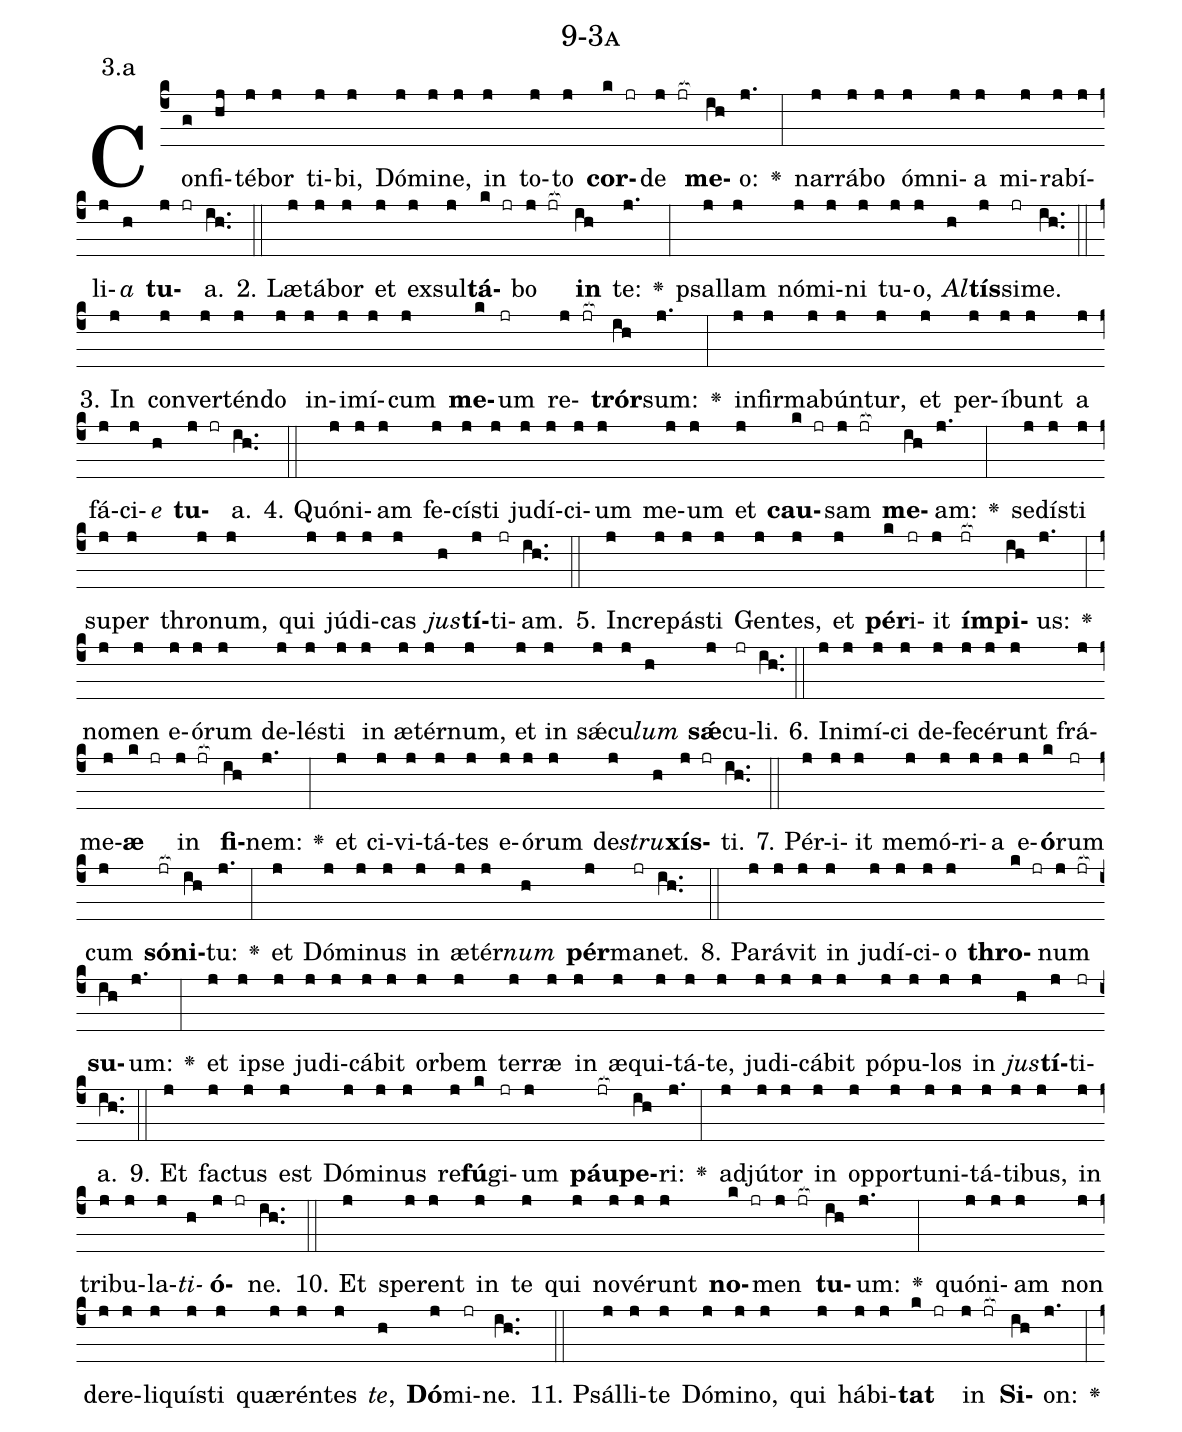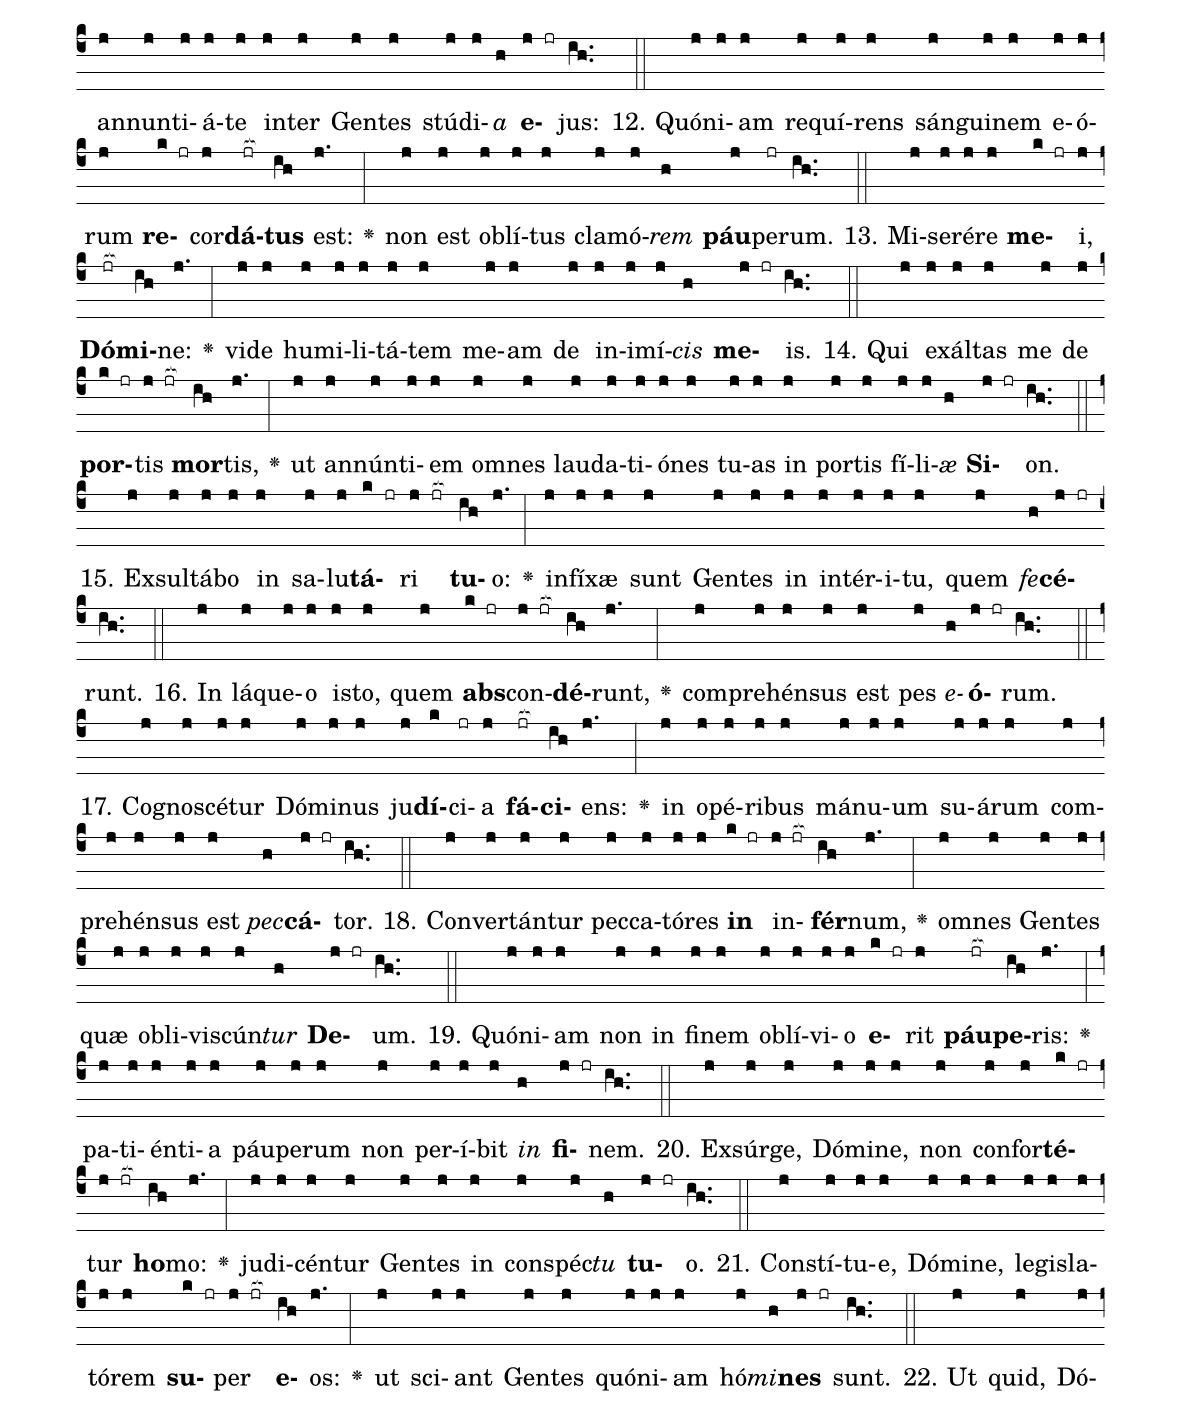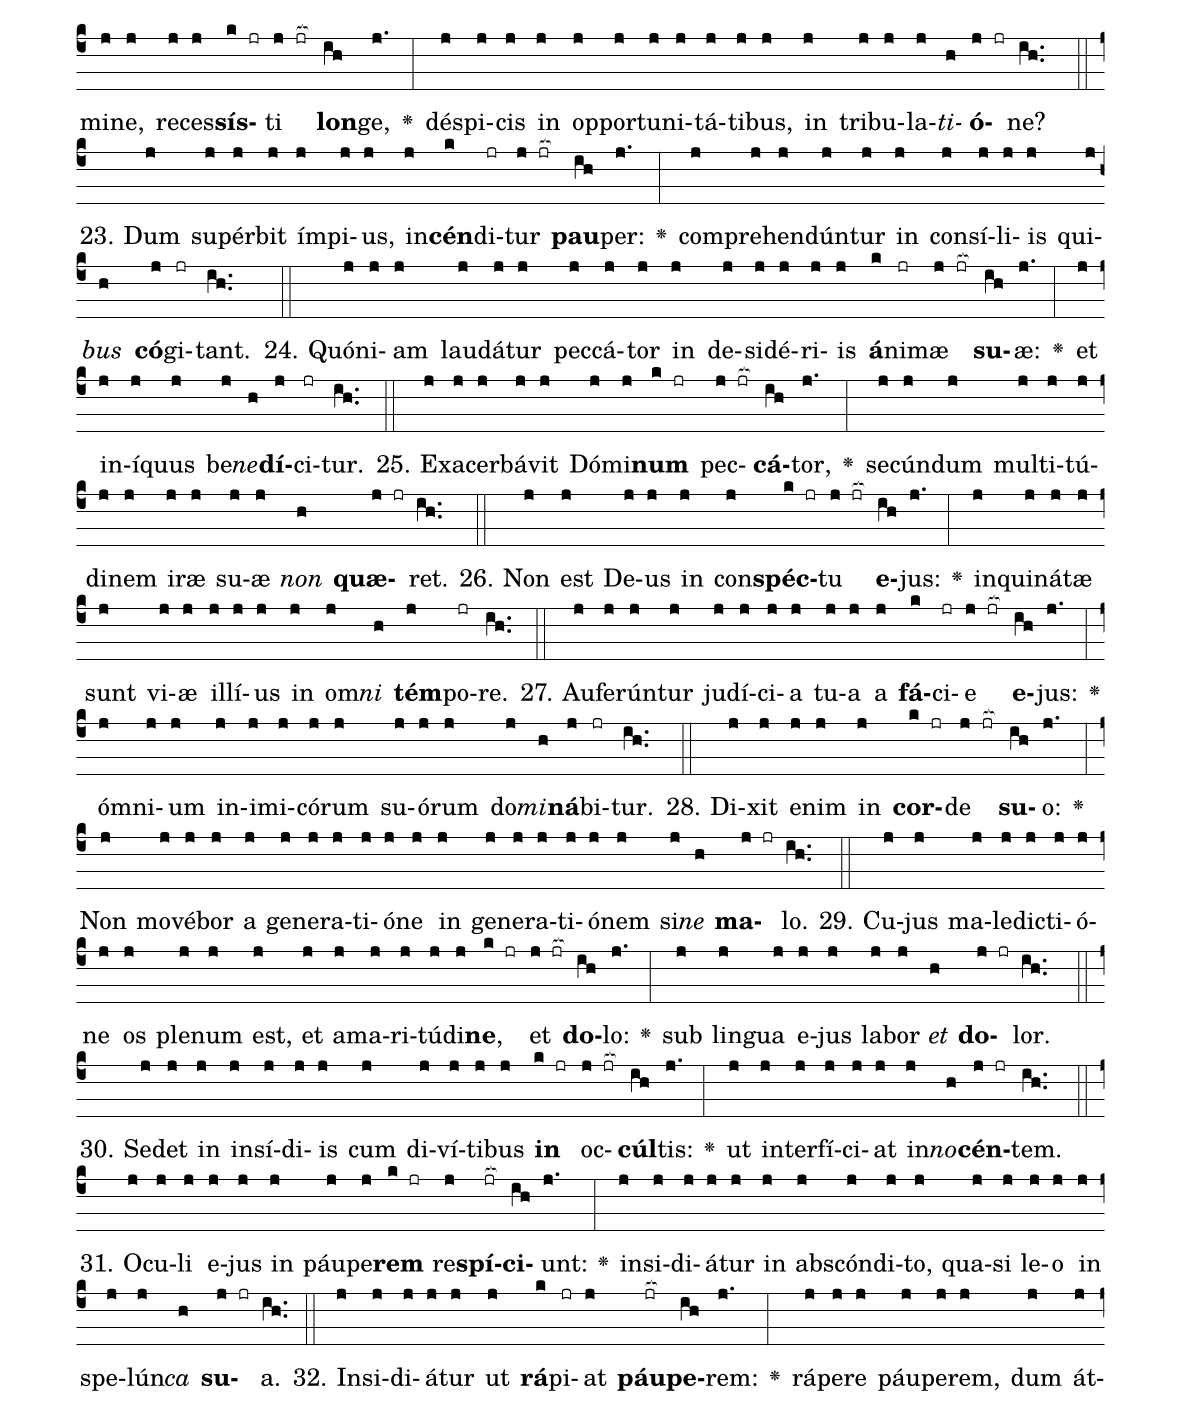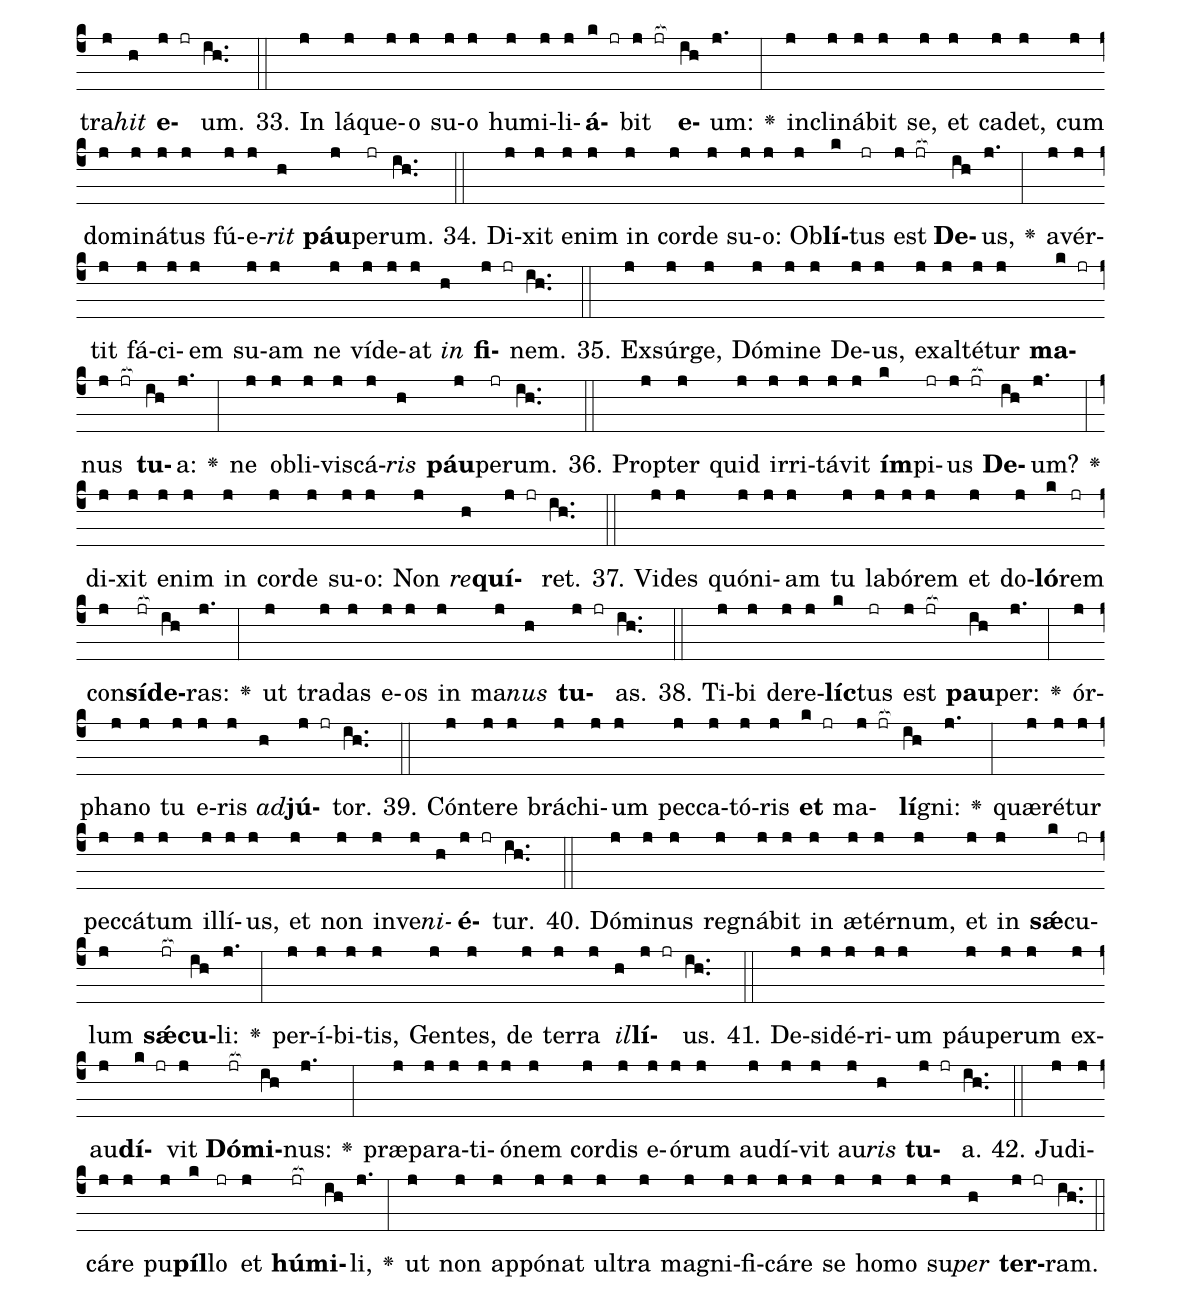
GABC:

name: 9-3a;
annotation: 3.a;
%%
(c4)Con(g)fi(hj)té(j)bor(j) ti(j)bi,(j) Dó(j)mi(j)ne,(j) in(j) to(j)to(j) <b>cor</b>(k jr)de(j jr[ocb:1{]) <b>me</b>(ih[ocb:0}])o:(j.) <v>\greheightstar</v>(:) nar(j)rá(j)bo(j) óm(j)ni(j)a(j) mi(j)ra(j)bí(j)li(j)<i>a</i>(h) <b>tu</b>(j jr)a.(ih..) (::)
2. Læ(j)tá(j)bor(j) et(j) ex(j)sul(j)<b>tá</b>(k jr)bo(j jr[ocb:1{]) <b>in</b>(ih[ocb:0}]) te:(j.) <v>\greheightstar</v>(:) psal(j)lam(j) nó(j)mi(j)ni(j) tu(j)o,(j) <i>Al</i>(h)<b>tís</b>(j)si(jr)me.(ih..) (::)
3. In(j) con(j)ver(j)tén(j)do(j) in(j)i(j)mí(j)cum(j) <b>me</b>(k)um(jr) re(j jr[ocb:1{])<b>trór</b>(ih[ocb:0}])sum:(j.) <v>\greheightstar</v>(:) in(j)fir(j)ma(j)bún(j)tur,(j) et(j) per(j)í(j)bunt(j) a(j) fá(j)ci(j)<i>e</i>(h) <b>tu</b>(j jr)a.(ih..) (::)
4. Quón(j)i(j)am(j) fe(j)cís(j)ti(j) ju(j)dí(j)ci(j)um(j) me(j)um(j) et(j) <b>cau</b>(k jr)sam(j jr[ocb:1{]) <b>me</b>(ih[ocb:0}])am:(j.) <v>\greheightstar</v>(:) se(j)dís(j)ti(j) su(j)per(j) thro(j)num,(j) qui(j) jú(j)di(j)cas(j) <i>jus</i>(h)<b>tí</b>(j)ti(jr)am.(ih..) (::)
5. In(j)cre(j)pás(j)ti(j) Gen(j)tes,(j) et(j) <b>pér</b>(k)i(jr)it(j) <b>ím</b>(jr[ocb:1{])<b>pi</b>(ih[ocb:0}])us:(j.) <v>\greheightstar</v>(:) no(j)men(j) e(j)ó(j)rum(j) de(j)lés(j)ti(j) in(j) æ(j)tér(j)num,(j) et(j) in(j) sǽ(j)cu(j)<i>lum</i>(h) <b>sǽ</b>(j)cu(jr)li.(ih..) (::)
6. In(j)i(j)mí(j)ci(j) de(j)fe(j)cé(j)runt(j) frá(j)me(j)<b>æ</b>(k jr) in(j jr[ocb:1{]) <b>fi</b>(ih[ocb:0}])nem:(j.) <v>\greheightstar</v>(:) et(j) ci(j)vi(j)tá(j)tes(j) e(j)ó(j)rum(j) de(j)<i>stru</i>(h)<b>xís</b>(j jr)ti.(ih..) (::)
7. Pér(j)i(j)it(j) me(j)mó(j)ri(j)a(j) e(j)<b>ó</b>(k)rum(jr) cum(j) <b>só</b>(jr[ocb:1{])<b>ni</b>(ih[ocb:0}])tu:(j.) <v>\greheightstar</v>(:) et(j) Dó(j)mi(j)nus(j) in(j) æ(j)tér(j)<i>num</i>(h) <b>pér</b>(j)ma(jr)net.(ih..) (::)
8. Pa(j)rá(j)vit(j) in(j) ju(j)dí(j)ci(j)o(j) <b>thro</b>(k jr)num(j jr[ocb:1{]) <b>su</b>(ih[ocb:0}])um:(j.) <v>\greheightstar</v>(:) et(j) ip(j)se(j) ju(j)di(j)cá(j)bit(j) or(j)bem(j) ter(j)ræ(j) in(j) æ(j)qui(j)tá(j)te,(j) ju(j)di(j)cá(j)bit(j) pó(j)pu(j)los(j) in(j) <i>jus</i>(h)<b>tí</b>(j)ti(jr)a.(ih..) (::)
9. Et(j) fac(j)tus(j) est(j) Dó(j)mi(j)nus(j) re(j)<b>fú</b>(k)gi(jr)um(j) <b>páu</b>(jr[ocb:1{])<b>pe</b>(ih[ocb:0}])ri:(j.) <v>\greheightstar</v>(:) ad(j)jú(j)tor(j) in(j) op(j)por(j)tu(j)ni(j)tá(j)ti(j)bus,(j) in(j) tri(j)bu(j)la(j)<i>ti</i>(h)<b>ó</b>(j jr)ne.(ih..) (::)
10. Et(j) spe(j)rent(j) in(j) te(j) qui(j) no(j)vé(j)runt(j) <b>no</b>(k jr)men(j jr[ocb:1{]) <b>tu</b>(ih[ocb:0}])um:(j.) <v>\greheightstar</v>(:) quón(j)i(j)am(j) non(j) de(j)re(j)li(j)quís(j)ti(j) quæ(j)rén(j)tes(j) <i>te</i>,(h) <b>Dó</b>(j)mi(jr)ne.(ih..) (::)
11. Psál(j)li(j)te(j) Dó(j)mi(j)no,(j) qui(j) há(j)bi(j)<b>tat</b>(k jr) in(j jr[ocb:1{]) <b>Si</b>(ih[ocb:0}])on:(j.) <v>\greheightstar</v>(:) an(j)nun(j)ti(j)á(j)te(j) in(j)ter(j) Gen(j)tes(j) stú(j)di(j)<i>a</i>(h) <b>e</b>(j jr)jus:(ih..) (::)
12. Quón(j)i(j)am(j) re(j)quí(j)rens(j) sán(j)gui(j)nem(j) e(j)ó(j)rum(j) <b>re</b>(k jr)cor(j)<b>dá</b>(jr[ocb:1{])<b>tus</b>(ih[ocb:0}]) est:(j.) <v>\greheightstar</v>(:) non(j) est(j) ob(j)lí(j)tus(j) cla(j)mó(j)<i>rem</i>(h) <b>páu</b>(j)pe(jr)rum.(ih..) (::)
13. Mi(j)se(j)ré(j)re(j) <b>me</b>(k jr)i,(j) <b>Dó</b>(jr[ocb:1{])<b>mi</b>(ih[ocb:0}])ne:(j.) <v>\greheightstar</v>(:) vi(j)de(j) hu(j)mi(j)li(j)tá(j)tem(j) me(j)am(j) de(j) in(j)i(j)mí(j)<i>cis</i>(h) <b>me</b>(j jr)is.(ih..) (::)
14. Qui(j) ex(j)ál(j)tas(j) me(j) de(j) <b>por</b>(k jr)tis(j jr[ocb:1{]) <b>mor</b>(ih[ocb:0}])tis,(j.) <v>\greheightstar</v>(:) ut(j) an(j)nún(j)ti(j)em(j) om(j)nes(j) lau(j)da(j)ti(j)ó(j)nes(j) tu(j)as(j) in(j) por(j)tis(j) fí(j)li(j)<i>æ</i>(h) <b>Si</b>(j jr)on.(ih..) (::)
15. Ex(j)sul(j)tá(j)bo(j) in(j) sa(j)lu(j)<b>tá</b>(k jr)ri(j jr[ocb:1{]) <b>tu</b>(ih[ocb:0}])o:(j.) <v>\greheightstar</v>(:) in(j)fí(j)xæ(j) sunt(j) Gen(j)tes(j) in(j) in(j)tér(j)i(j)tu,(j) quem(j) <i>fe</i>(h)<b>cé</b>(j jr)runt.(ih..) (::)
16. In(j) lá(j)que(j)o(j) is(j)to,(j) quem(j) <b>abs</b>(k jr)con(j jr[ocb:1{])<b>dé</b>(ih[ocb:0}])runt,(j.) <v>\greheightstar</v>(:) com(j)pre(j)hén(j)sus(j) est(j) pes(j) <i>e</i>(h)<b>ó</b>(j jr)rum.(ih..) (::)
17. Co(j)gno(j)scé(j)tur(j) Dó(j)mi(j)nus(j) ju(j)<b>dí</b>(k)ci(jr)a(j) <b>fá</b>(jr[ocb:1{])<b>ci</b>(ih[ocb:0}])ens:(j.) <v>\greheightstar</v>(:) in(j) o(j)pé(j)ri(j)bus(j) má(j)nu(j)um(j) su(j)á(j)rum(j) com(j)pre(j)hén(j)sus(j) est(j) <i>pec</i>(h)<b>cá</b>(j jr)tor.(ih..) (::)
18. Con(j)ver(j)tán(j)tur(j) pec(j)ca(j)tó(j)res(j) <b>in</b>(k jr) in(j jr[ocb:1{])<b>fér</b>(ih[ocb:0}])num,(j.) <v>\greheightstar</v>(:) om(j)nes(j) Gen(j)tes(j) quæ(j) ob(j)li(j)vis(j)cún(j)<i>tur</i>(h) <b>De</b>(j jr)um.(ih..) (::)
19. Quón(j)i(j)am(j) non(j) in(j) fi(j)nem(j) ob(j)lí(j)vi(j)o(j) <b>e</b>(k jr)rit(j) <b>páu</b>(jr[ocb:1{])<b>pe</b>(ih[ocb:0}])ris:(j.) <v>\greheightstar</v>(:) pa(j)ti(j)én(j)ti(j)a(j) páu(j)pe(j)rum(j) non(j) per(j)í(j)bit(j) <i>in</i>(h) <b>fi</b>(j jr)nem.(ih..) (::)
20. Ex(j)súr(j)ge,(j) Dó(j)mi(j)ne,(j) non(j) con(j)for(j)<b>té</b>(k jr)tur(j jr[ocb:1{]) <b>ho</b>(ih[ocb:0}])mo:(j.) <v>\greheightstar</v>(:) ju(j)di(j)cén(j)tur(j) Gen(j)tes(j) in(j) con(j)spéc(j)<i>tu</i>(h) <b>tu</b>(j jr)o.(ih..) (::)
21. Con(j)stí(j)tu(j)e,(j) Dó(j)mi(j)ne,(j) le(j)gis(j)la(j)tó(j)rem(j) <b>su</b>(k jr)per(j jr[ocb:1{]) <b>e</b>(ih[ocb:0}])os:(j.) <v>\greheightstar</v>(:) ut(j) sci(j)ant(j) Gen(j)tes(j) quón(j)i(j)am(j) hó(j)<i>mi</i>(h)<b>nes</b>(j jr) sunt.(ih..) (::)
22. Ut(j) quid,(j) Dó(j)mi(j)ne,(j) re(j)ces(j)<b>sís</b>(k jr)ti(j jr[ocb:1{]) <b>lon</b>(ih[ocb:0}])ge,(j.) <v>\greheightstar</v>(:) dé(j)spi(j)cis(j) in(j) op(j)por(j)tu(j)ni(j)tá(j)ti(j)bus,(j) in(j) tri(j)bu(j)la(j)<i>ti</i>(h)<b>ó</b>(j jr)ne?(ih..) (::)
23. Dum(j) su(j)pér(j)bit(j) ím(j)pi(j)us,(j) in(j)<b>cén</b>(k)di(jr)tur(j jr[ocb:1{]) <b>pau</b>(ih[ocb:0}])per:(j.) <v>\greheightstar</v>(:) com(j)pre(j)hen(j)dún(j)tur(j) in(j) con(j)sí(j)li(j)is(j) qui(j)<i>bus</i>(h) <b>có</b>(j)gi(jr)tant.(ih..) (::)
24. Quón(j)i(j)am(j) lau(j)dá(j)tur(j) pec(j)cá(j)tor(j) in(j) de(j)si(j)dé(j)ri(j)is(j) <b>á</b>(k)ni(jr)mæ(j jr[ocb:1{]) <b>su</b>(ih[ocb:0}])æ:(j.) <v>\greheightstar</v>(:) et(j) in(j)í(j)quus(j) be(j)<i>ne</i>(h)<b>dí</b>(j)ci(jr)tur.(ih..) (::)
25. Ex(j)a(j)cer(j)bá(j)vit(j) Dó(j)mi(j)<b>num</b>(k jr) pec(j jr[ocb:1{])<b>cá</b>(ih[ocb:0}])tor,(j.) <v>\greheightstar</v>(:) se(j)cún(j)dum(j) mul(j)ti(j)tú(j)di(j)nem(j) i(j)ræ(j) su(j)æ(j) <i>non</i>(h) <b>quæ</b>(j jr)ret.(ih..) (::)
26. Non(j) est(j) De(j)us(j) in(j) con(j)<b>spéc</b>(k jr)tu(j jr[ocb:1{]) <b>e</b>(ih[ocb:0}])jus:(j.) <v>\greheightstar</v>(:) in(j)qui(j)ná(j)tæ(j) sunt(j) vi(j)æ(j) il(j)lí(j)us(j) in(j) om(j)<i>ni</i>(h) <b>tém</b>(j)po(jr)re.(ih..) (::)
27. Au(j)fe(j)rún(j)tur(j) ju(j)dí(j)ci(j)a(j) tu(j)a(j) a(j) <b>fá</b>(k)ci(jr)e(j jr[ocb:1{]) <b>e</b>(ih[ocb:0}])jus:(j.) <v>\greheightstar</v>(:) óm(j)ni(j)um(j) in(j)i(j)mi(j)có(j)rum(j) su(j)ó(j)rum(j) do(j)<i>mi</i>(h)<b>ná</b>(j)bi(jr)tur.(ih..) (::)
28. Di(j)xit(j) e(j)nim(j) in(j) <b>cor</b>(k jr)de(j jr[ocb:1{]) <b>su</b>(ih[ocb:0}])o:(j.) <v>\greheightstar</v>(:) Non(j) mo(j)vé(j)bor(j) a(j) ge(j)ne(j)ra(j)ti(j)ó(j)ne(j) in(j) ge(j)ne(j)ra(j)ti(j)ó(j)nem(j) si(j)<i>ne</i>(h) <b>ma</b>(j jr)lo.(ih..) (::)
29. Cu(j)jus(j) ma(j)le(j)dic(j)ti(j)ó(j)ne(j) os(j) ple(j)num(j) est,(j) et(j) a(j)ma(j)ri(j)tú(j)di(j)<b>ne</b>,(k jr) et(j jr[ocb:1{]) <b>do</b>(ih[ocb:0}])lo:(j.) <v>\greheightstar</v>(:) sub(j) lin(j)gua(j) e(j)jus(j) la(j)bor(j) <i>et</i>(h) <b>do</b>(j jr)lor.(ih..) (::)
30. Se(j)det(j) in(j) in(j)sí(j)di(j)is(j) cum(j) di(j)ví(j)ti(j)bus(j) <b>in</b>(k jr) oc(j jr[ocb:1{])<b>cúl</b>(ih[ocb:0}])tis:(j.) <v>\greheightstar</v>(:) ut(j) in(j)ter(j)fí(j)ci(j)at(j) in(j)<i>no</i>(h)<b>cén</b>(j jr)tem.(ih..) (::)
31. O(j)cu(j)li(j) e(j)jus(j) in(j) páu(j)pe(j)<b>rem</b>(k jr) re(j)<b>spí</b>(jr[ocb:1{])<b>ci</b>(ih[ocb:0}])unt:(j.) <v>\greheightstar</v>(:) in(j)si(j)di(j)á(j)tur(j) in(j) abs(j)cón(j)di(j)to,(j) qua(j)si(j) le(j)o(j) in(j) spe(j)lún(j)<i>ca</i>(h) <b>su</b>(j jr)a.(ih..) (::)
32. In(j)si(j)di(j)á(j)tur(j) ut(j) <b>rá</b>(k)pi(jr)at(j) <b>páu</b>(jr[ocb:1{])<b>pe</b>(ih[ocb:0}])rem:(j.) <v>\greheightstar</v>(:) rá(j)pe(j)re(j) páu(j)pe(j)rem,(j) dum(j) át(j)tra(j)<i>hit</i>(h) <b>e</b>(j jr)um.(ih..) (::)
33. In(j) lá(j)que(j)o(j) su(j)o(j) hu(j)mi(j)li(j)<b>á</b>(k jr)bit(j jr[ocb:1{]) <b>e</b>(ih[ocb:0}])um:(j.) <v>\greheightstar</v>(:) in(j)cli(j)ná(j)bit(j) se,(j) et(j) ca(j)det,(j) cum(j) do(j)mi(j)ná(j)tus(j) fú(j)e(j)<i>rit</i>(h) <b>páu</b>(j)pe(jr)rum.(ih..) (::)
34. Di(j)xit(j) e(j)nim(j) in(j) cor(j)de(j) su(j)o:(j) Ob(j)<b>lí</b>(k)tus(jr) est(j jr[ocb:1{]) <b>De</b>(ih[ocb:0}])us,(j.) <v>\greheightstar</v>(:) a(j)vér(j)tit(j) fá(j)ci(j)em(j) su(j)am(j) ne(j) ví(j)de(j)at(j) <i>in</i>(h) <b>fi</b>(j jr)nem.(ih..) (::)
35. Ex(j)súr(j)ge,(j) Dó(j)mi(j)ne(j) De(j)us,(j) ex(j)al(j)té(j)tur(j) <b>ma</b>(k jr)nus(j jr[ocb:1{]) <b>tu</b>(ih[ocb:0}])a:(j.) <v>\greheightstar</v>(:) ne(j) ob(j)li(j)vis(j)cá(j)<i>ris</i>(h) <b>páu</b>(j)pe(jr)rum.(ih..) (::)
36. Prop(j)ter(j) quid(j) ir(j)ri(j)tá(j)vit(j) <b>ím</b>(k)pi(jr)us(j jr[ocb:1{]) <b>De</b>(ih[ocb:0}])um?(j.) <v>\greheightstar</v>(:) di(j)xit(j) e(j)nim(j) in(j) cor(j)de(j) su(j)o:(j) Non(j) <i>re</i>(h)<b>quí</b>(j jr)ret.(ih..) (::)
37. Vi(j)des(j) quón(j)i(j)am(j) tu(j) la(j)bó(j)rem(j) et(j) do(j)<b>ló</b>(k)rem(jr) con(j)<b>sí</b>(jr[ocb:1{])<b>de</b>(ih[ocb:0}])ras:(j.) <v>\greheightstar</v>(:) ut(j) tra(j)das(j) e(j)os(j) in(j) ma(j)<i>nus</i>(h) <b>tu</b>(j jr)as.(ih..) (::)
38. Ti(j)bi(j) de(j)re(j)<b>líc</b>(k)tus(jr) est(j jr[ocb:1{]) <b>pau</b>(ih[ocb:0}])per:(j.) <v>\greheightstar</v>(:) ór(j)pha(j)no(j) tu(j) e(j)ris(j) <i>ad</i>(h)<b>jú</b>(j jr)tor.(ih..) (::)
39. Cón(j)te(j)re(j) brá(j)chi(j)um(j) pec(j)ca(j)tó(j)ris(j) <b>et</b>(k jr) ma(j jr[ocb:1{])<b>lí</b>(ih[ocb:0}])gni:(j.) <v>\greheightstar</v>(:) quæ(j)ré(j)tur(j) pec(j)cá(j)tum(j) il(j)lí(j)us,(j) et(j) non(j) in(j)ve(j)<i>ni</i>(h)<b>é</b>(j jr)tur.(ih..) (::)
40. Dó(j)mi(j)nus(j) re(j)gná(j)bit(j) in(j) æ(j)tér(j)num,(j) et(j) in(j) <b>sǽ</b>(k)cu(jr)lum(j) <b>sǽ</b>(jr[ocb:1{])<b>cu</b>(ih[ocb:0}])li:(j.) <v>\greheightstar</v>(:) per(j)í(j)bi(j)tis,(j) Gen(j)tes,(j) de(j) ter(j)ra(j) <i>il</i>(h)<b>lí</b>(j jr)us.(ih..) (::)
41. De(j)si(j)dé(j)ri(j)um(j) páu(j)pe(j)rum(j) ex(j)au(j)<b>dí</b>(k jr)vit(j) <b>Dó</b>(jr[ocb:1{])<b>mi</b>(ih[ocb:0}])nus:(j.) <v>\greheightstar</v>(:) præ(j)pa(j)ra(j)ti(j)ó(j)nem(j) cor(j)dis(j) e(j)ó(j)rum(j) au(j)dí(j)vit(j) au(j)<i>ris</i>(h) <b>tu</b>(j jr)a.(ih..) (::)
42. Ju(j)di(j)cá(j)re(j) pu(j)<b>píl</b>(k)lo(jr) et(j) <b>hú</b>(jr[ocb:1{])<b>mi</b>(ih[ocb:0}])li,(j.) <v>\greheightstar</v>(:) ut(j) non(j) ap(j)pó(j)nat(j) ul(j)tra(j) ma(j)gni(j)fi(j)cá(j)re(j) se(j) ho(j)mo(j) su(j)<i>per</i>(h) <b>ter</b>(j jr)ram.(ih..) (::)
